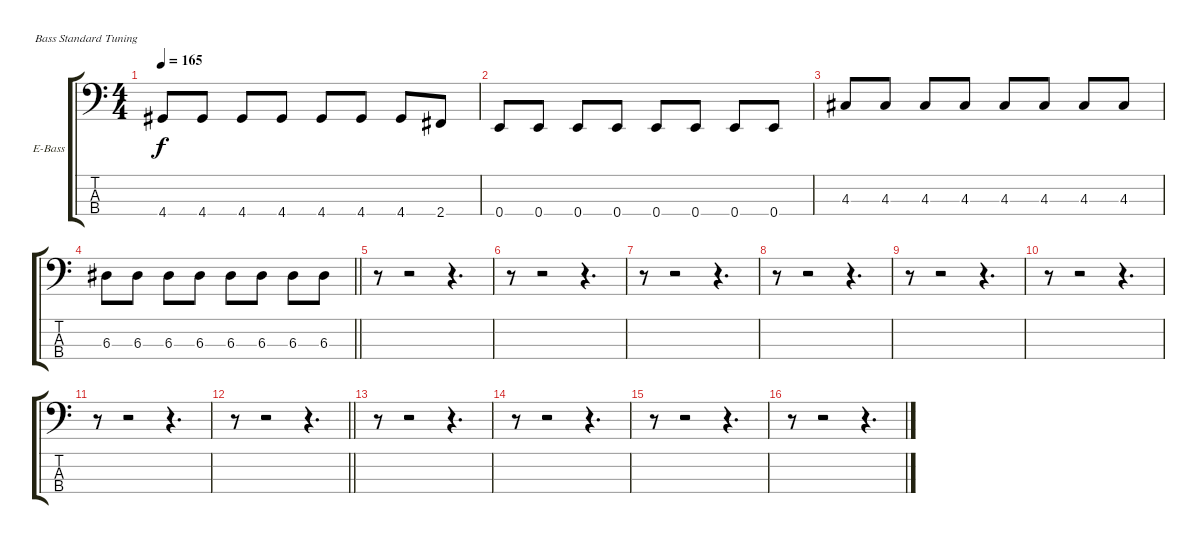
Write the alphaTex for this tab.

\bracketExtendMode groupsimilarinstruments
\firstSystemTrackNameOrientation horizontal
\otherSystemsTrackNameOrientation horizontal
\track ("Spur 3" "E-Bass") {instrument electricbassfinger}
\staff {score tabs}
\tuning (G2 D2 A1 E1)
\ts (4 4)
\tempo 165
\clef f4
\ks c
4.4.8{dy f} 4.4.8 4.4.8 4.4.8 4.4.8 4.4.8 4.4.8 2.4.8 |
0.4.8 0.4.8 0.4.8 0.4.8 0.4.8 0.4.8 0.4.8 0.4.8 |
4.3.8 4.3.8 4.3.8 4.3.8 4.3.8 4.3.8 4.3.8 4.3.8 |
\barLineRight lightlight
6.3.8 6.3.8 6.3.8 6.3.8 6.3.8 6.3.8 6.3.8 6.3.8 |
r.8 r.2 r.4{d} |
r.8 r.2 r.4{d} |
r.8 r.2 r.4{d} |
r.8 r.2 r.4{d} |
r.8 r.2 r.4{d} |
r.8 r.2 r.4{d} |
r.8 r.2 r.4{d} |
\barLineRight lightlight
r.8 r.2 r.4{d} |
r.8 r.2 r.4{d} |
r.8 r.2 r.4{d} |
r.8 r.2 r.4{d} |
r.8 r.2 r.4{d}
